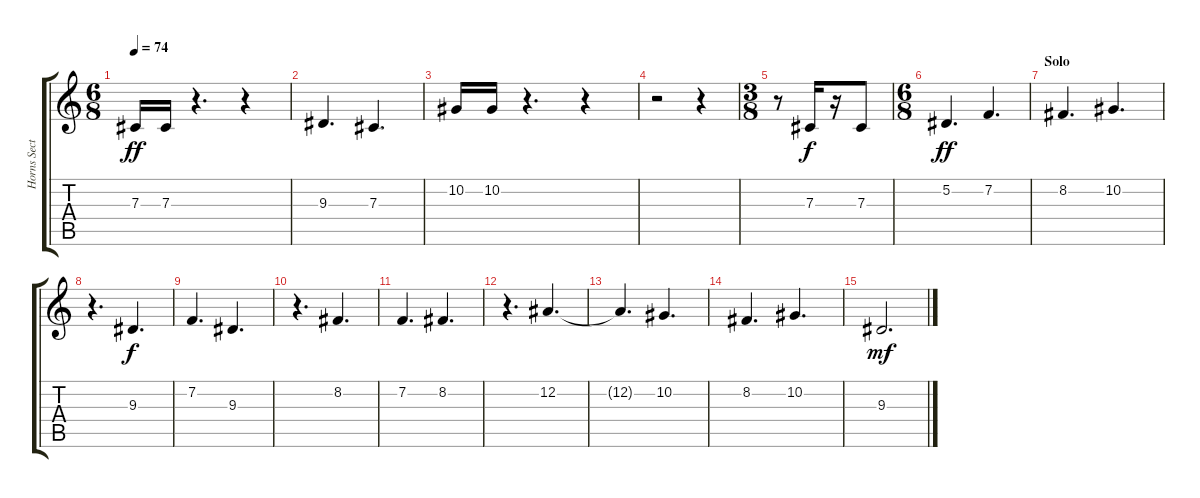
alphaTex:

\track ("Horns Section (SF Symphony)" "Horns Sect") {instrument frenchhorn}
\staff {score tabs}
\tuning (Eb4 Bb3 Gb3 Db3 Ab2 Eb2) {hide}
\ts (6 8)
\tempo 74
\clef g2
\ks c
7.3.16{dy ff} 7.3.16 r.4{d} r.4 |
9.3.4{d} 7.3.4{d} |
10.2.16 10.2.16 r.4{d} r.4 |
r.2 r.4 |
\ts (3 8)
r.8 7.3.16{dy f} r.16 7.3.8 |
\ts (6 8)
5.2.4{d dy ff} 7.2.4{d} |
\section ("" "Solo")
8.2.4{d} 10.2.4{d} |
r.4{d} 9.3.4{d dy f} |
7.2.4{d} 9.3.4{d} |
r.4{d} 8.2.4{d} |
7.2.4{d} 8.2.4{d} |
r.4{d} 12.2.4{d} |
12.2{t}.4{d} 10.2.4{d} |
8.2.4{d} 10.2.4{d} |
9.3.2{d dy mf volume 8}
